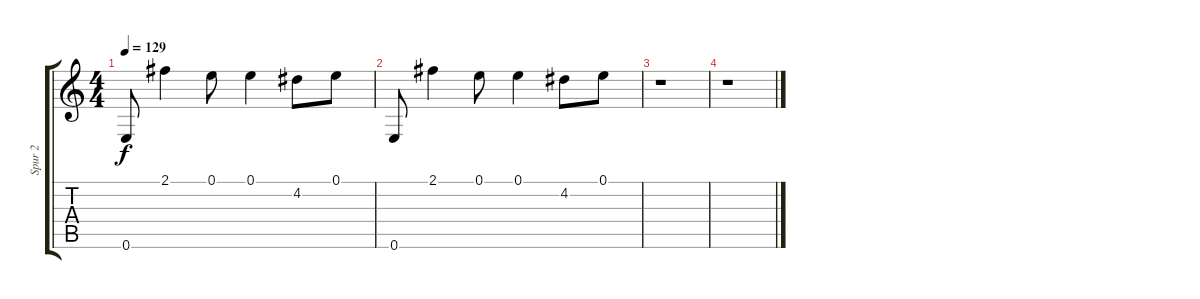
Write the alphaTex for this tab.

\track ("Spur 2" "Spur 2") {instrument overdrivenguitar}
\staff {score tabs}
\tuning (E4 B3 G3 D3 A2 E2) {hide}
\ts (4 4)
\tempo 129
\clef g2
\ks c
0.6.8{dy f} 2.1.4 0.1.8 0.1.4 4.2.8 0.1.8 |
0.6.8 2.1.4 0.1.8 0.1.4 4.2.8 0.1.8 |
r.1 |
r.1
